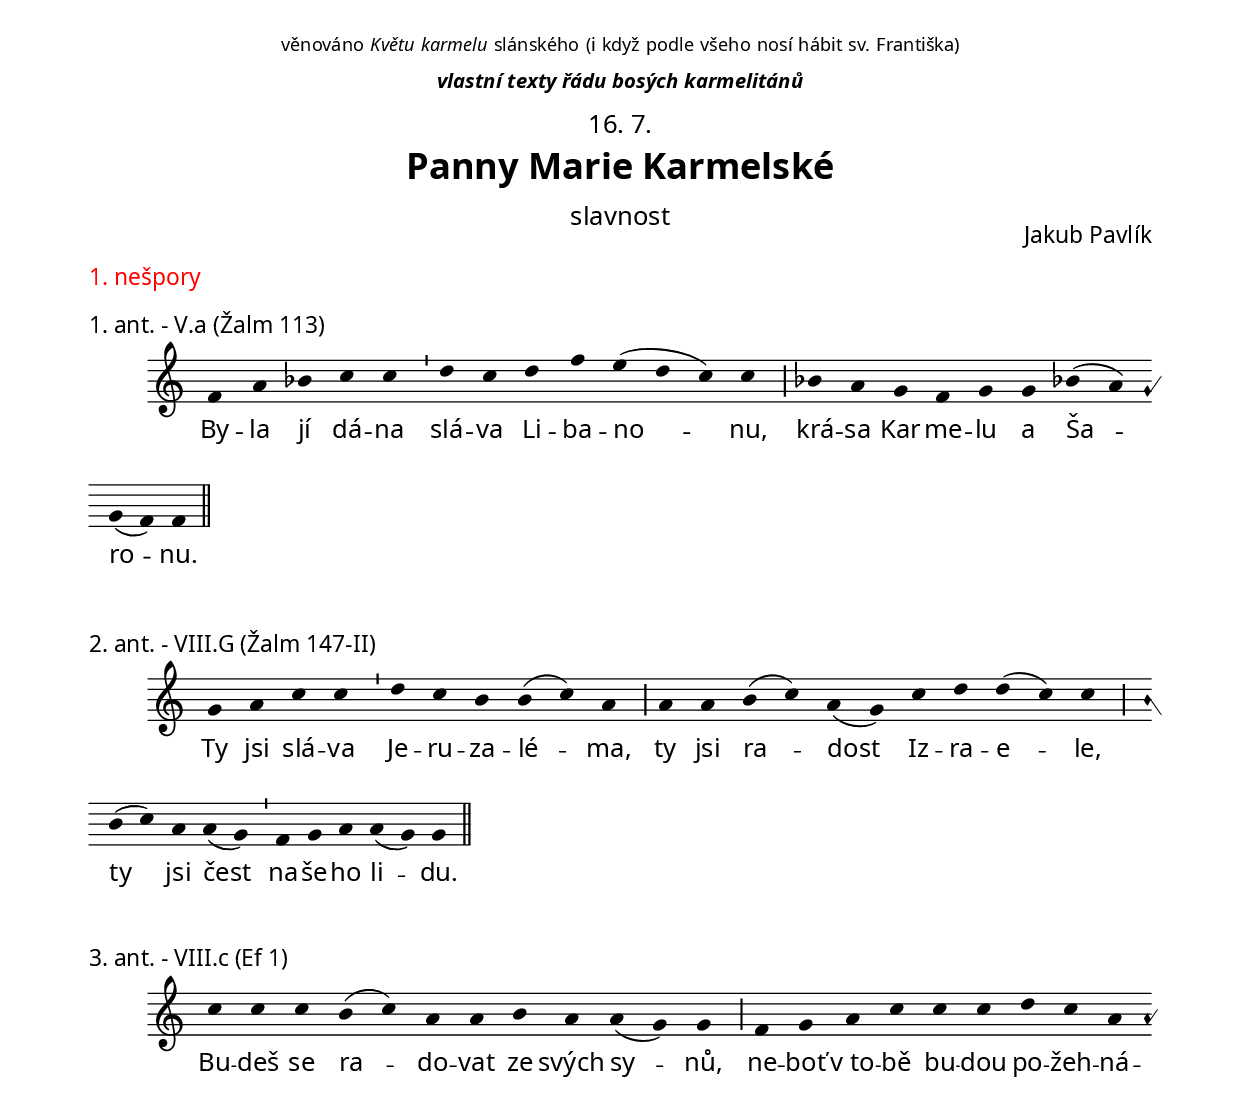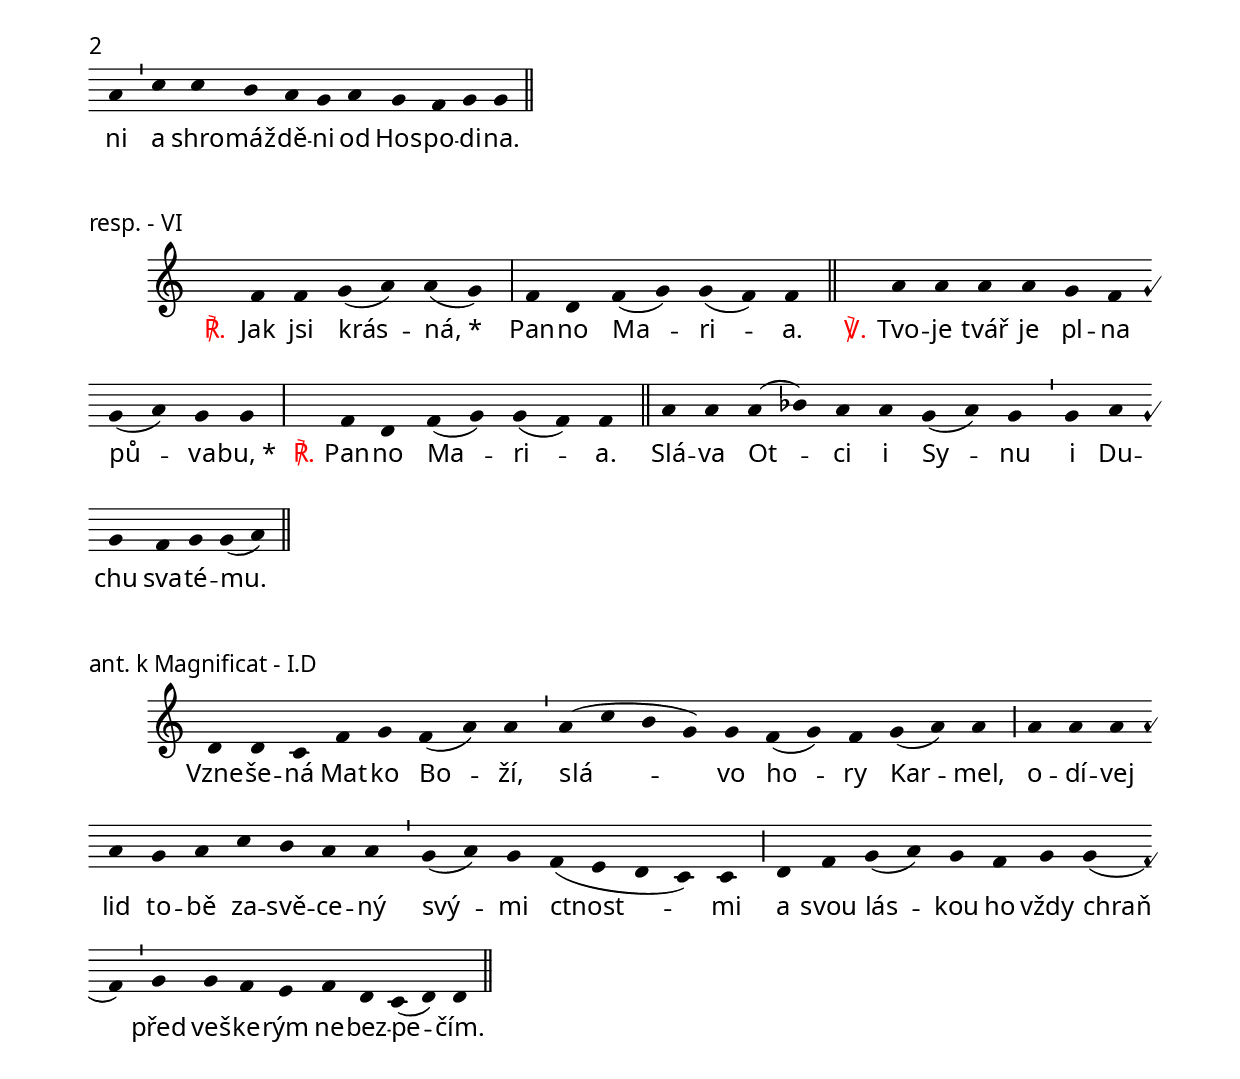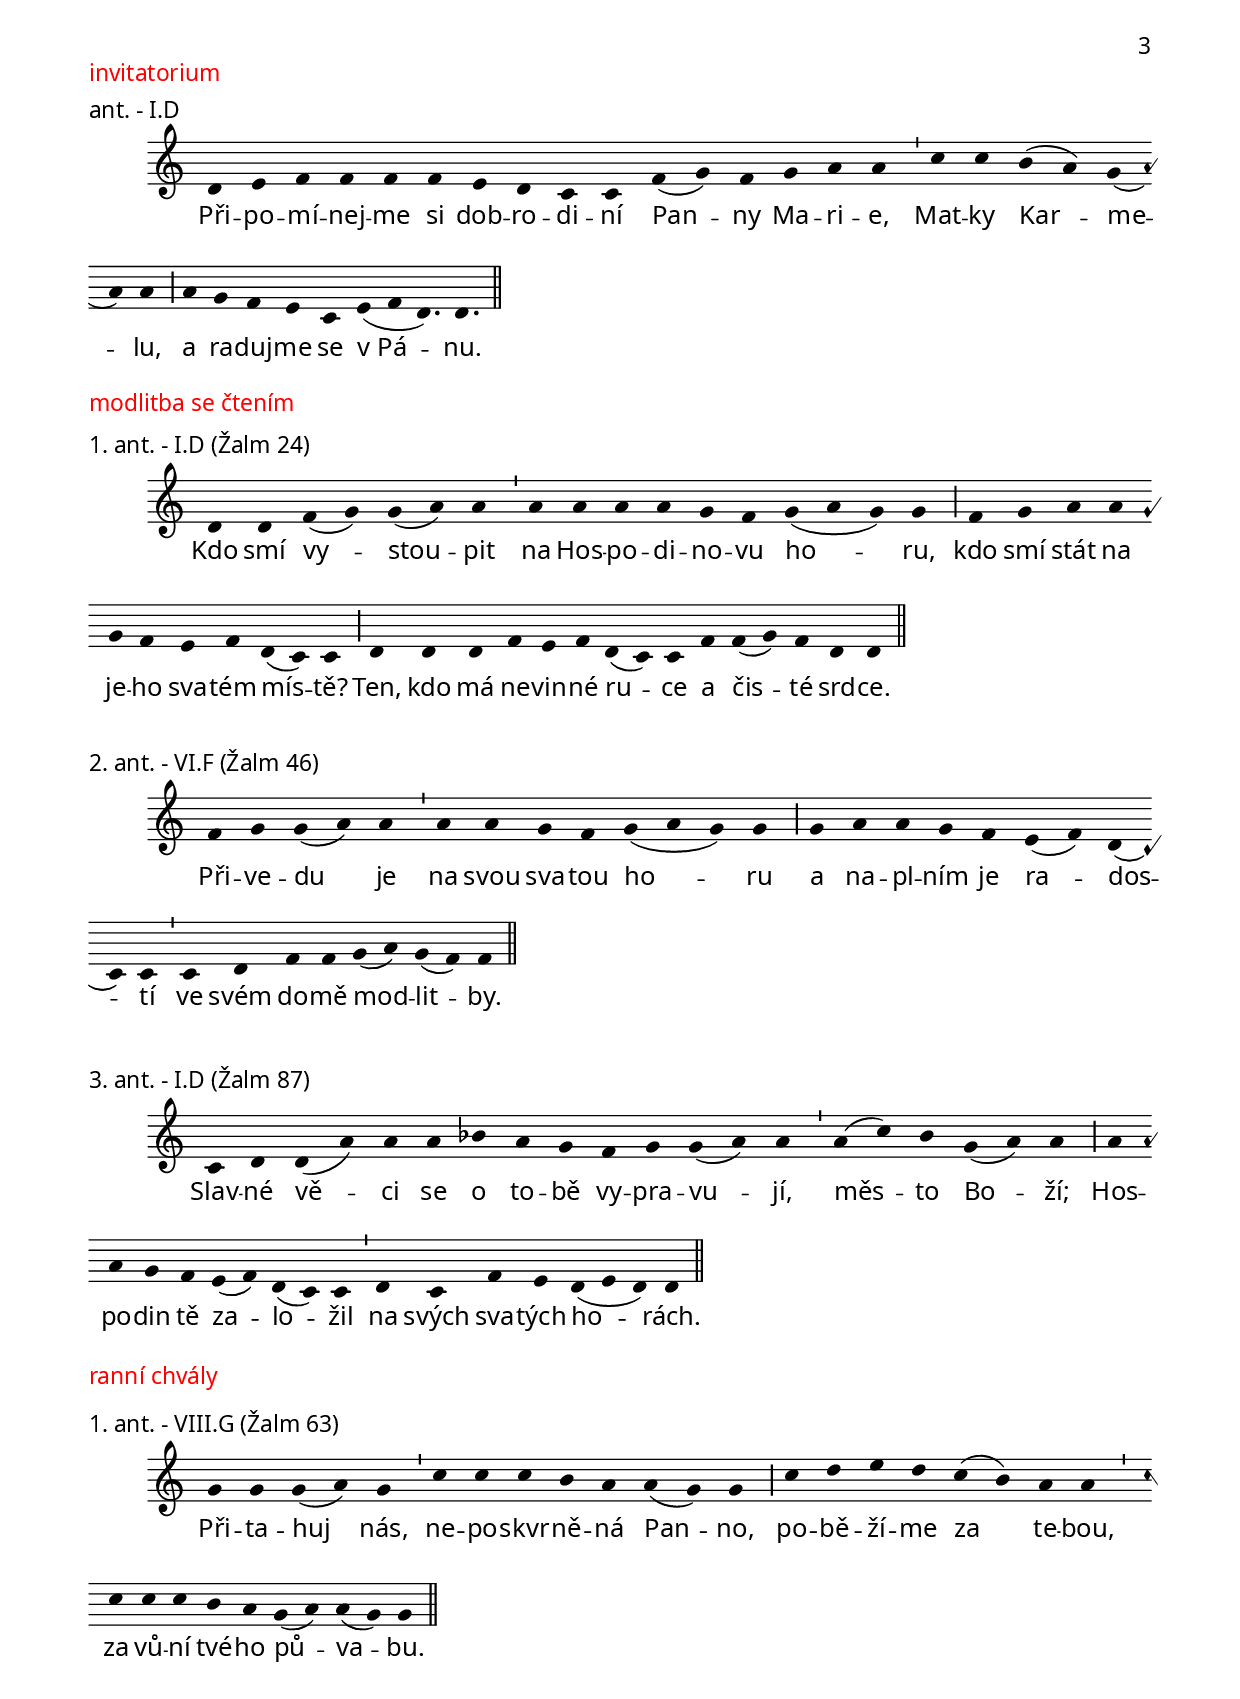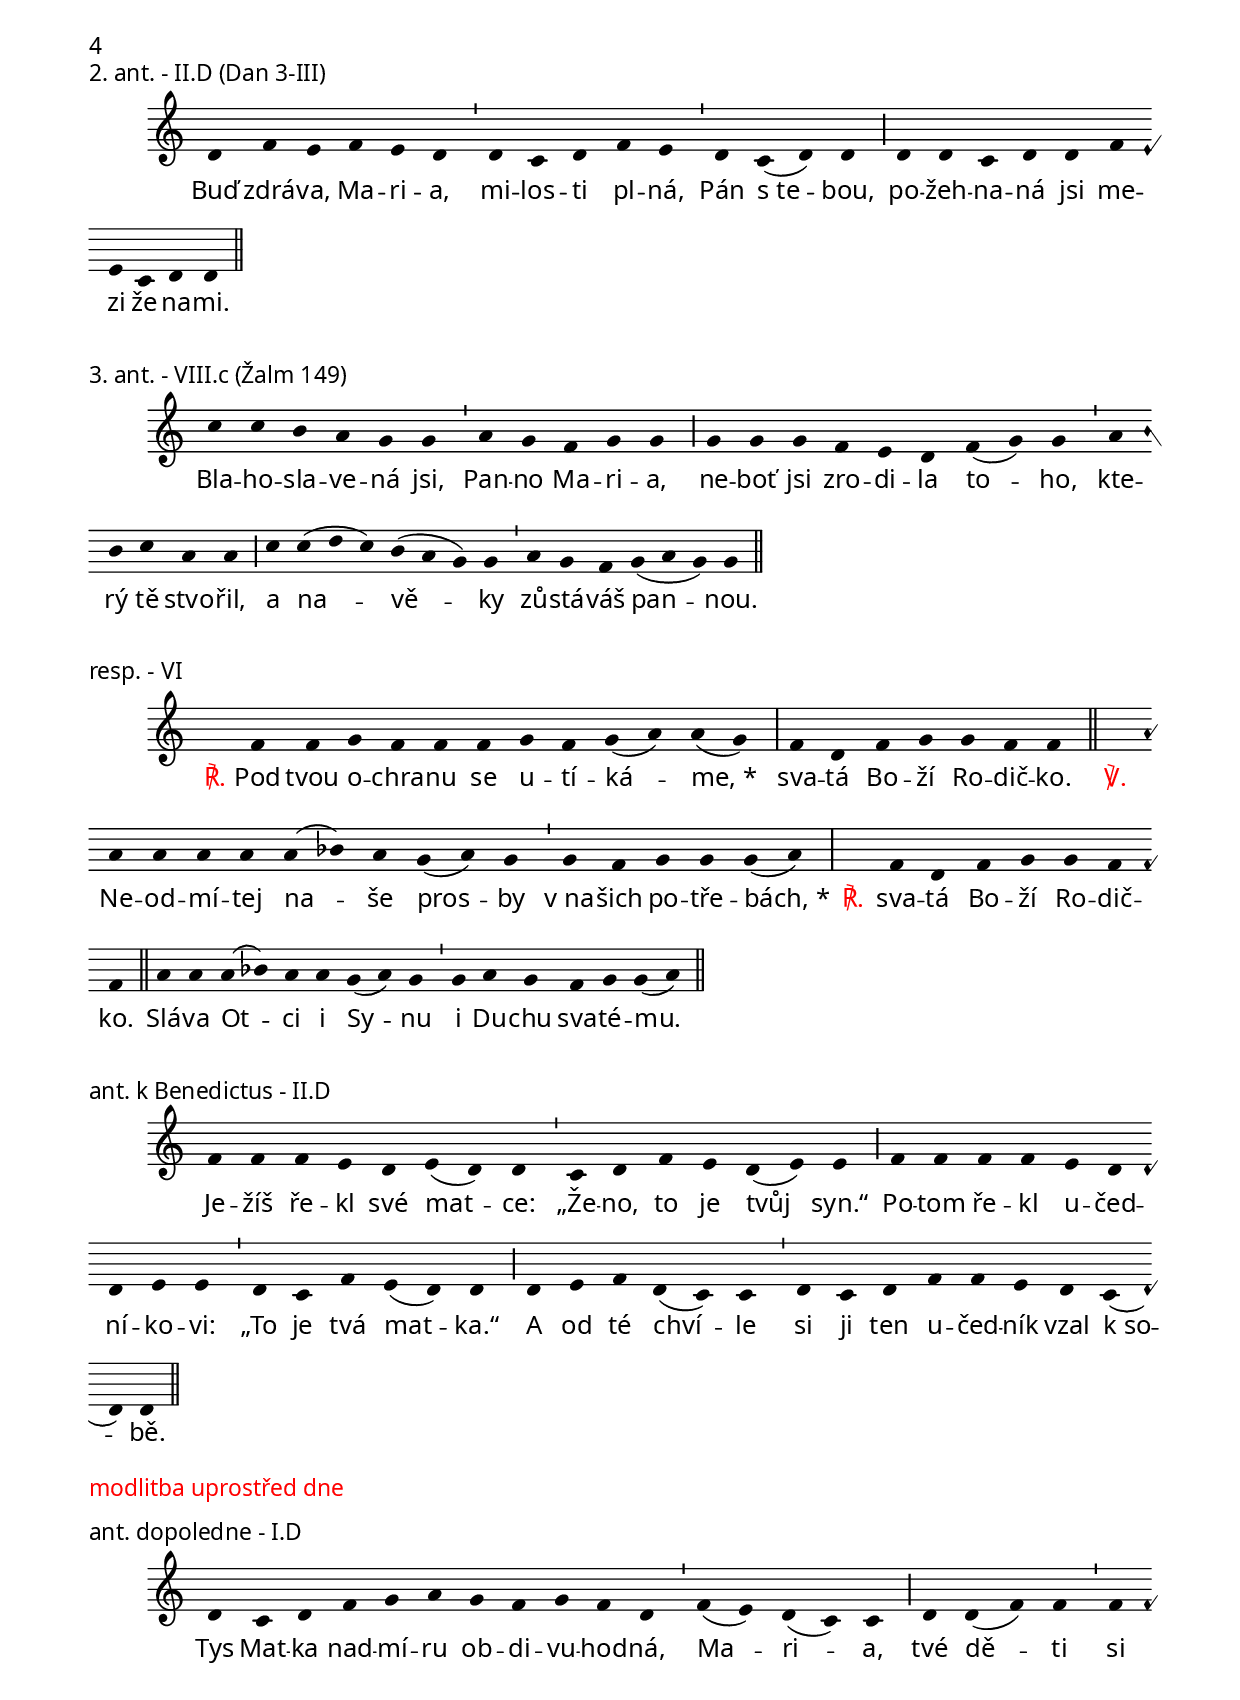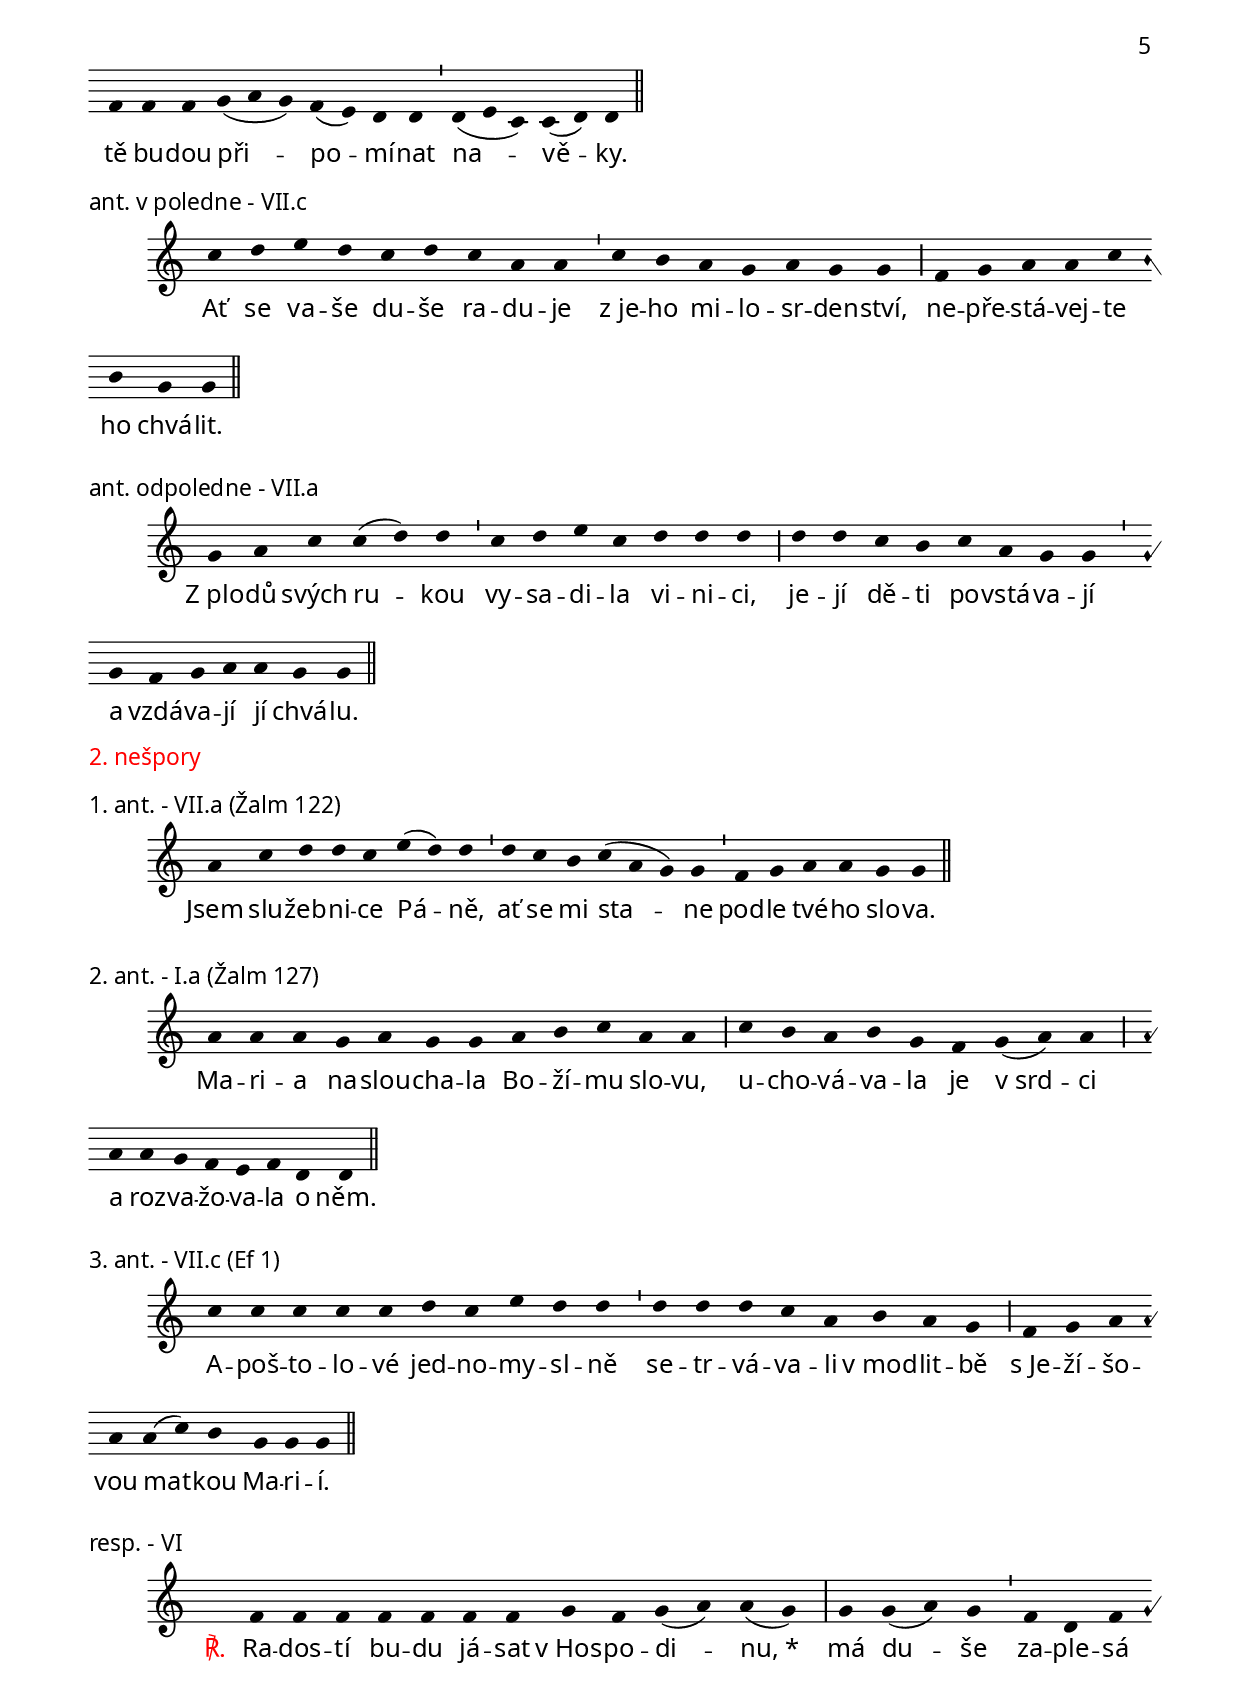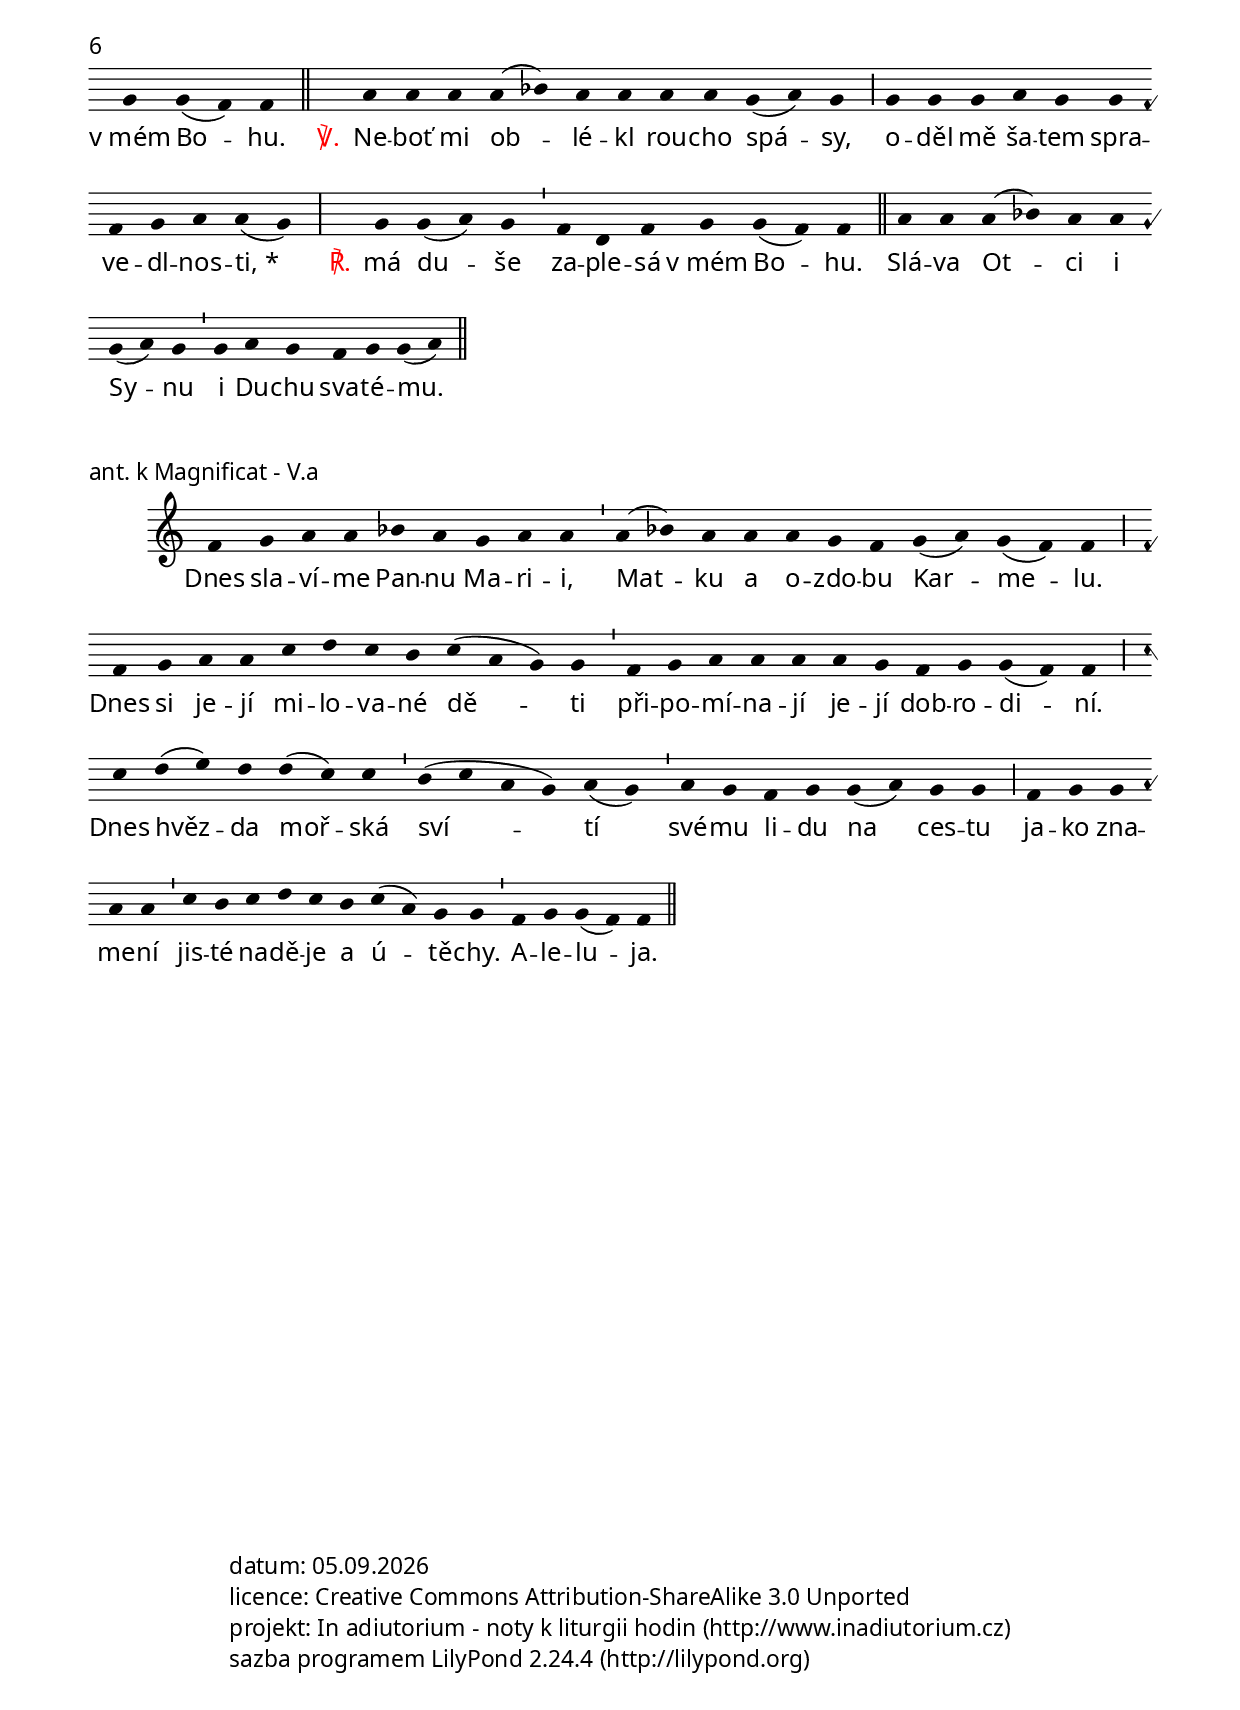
\version "2.19.80"

\include "../../spolecne.ly"
\include "../../spolecne/reholni.ly"
\include "../../dilyresponsorii.ly"
\version "2.12.0"

textyOCD = "vlastní texty řádu bosých karmelitánů"


\header {
  title = \markup\titleSvatek
            "Panny Marie Karmelské"
            slavnost
            "16. 7."
            \textyOCD
  composer = "Jakub Pavlík"
  dedication = \markup\tiny{
    věnováno
    \with-url #"https://commons.wikimedia.org/wiki/File:Slan%C3%BD,_kl%C3%A1%C5%A1ter_kostel_Nejsv.Trojice_detail_(2).JPG" {
      \italic{Květu karmelu} slánského
    }
    (i když podle všeho nosí hábit sv. Františka)
  }
}

\markup {\nadpisHodinka {"1. nešpory"}}

\score {
  \relative c' {
    \choralniRezim
    f4 a bes c c \barMin
    d c d f e( d c) c \barMaior
    bes a g f g g bes( a) g( f) f \barFinalis
  }
  \addlyrics {
    By -- la jí dá -- na
    slá -- va Li -- ba -- no -- nu,
    krá -- sa Kar -- me -- lu a Ša -- ro -- nu.
  }
  \header {
    quid = "1. ant."
    modus = "V"
    differentia = "a"
    psalmus = "Žalm 113"
    id = "1ne-a1"
    piece = \markup\sestavTitulek
  }
}

\score {
  \relative c'' {
    \choralniRezim
    g4 a c c \barMin d4 c b b( c) a \barMaior
    a a b( c) a( g) c d d( c) c \barMaior
    b( c) a a( g) \barMin f4 g a a( g) g \barFinalis
  }
  \addlyrics {
    Ty jsi slá -- va Je -- ru -- za -- lé -- ma,
    ty jsi ra -- dost Iz -- ra -- e -- le,
    ty jsi čest na -- še -- ho li -- du.
  }
  \header {
    quid = "2. ant."
    modus = "VIII"
    differentia = "G"
    psalmus = "Žalm 147-II"
    fial = "commune/commune_maria.ly#rch-a2?-aleluja"
    id = "1ne-a2"
    piece = \markup\sestavTitulek
  }
}

\score {
  \relative c'' {
    \choralniRezim
    c4 c c b( c) a a b a a( g) g \barMaior
    f g a c c c d c a a \barMin
    c c b a g a g f g g \barFinalis
  }
  \addlyrics {
    Bu -- deš se ra -- do -- vat ze svých sy -- nů,
    ne -- boť v_to -- bě bu -- dou po -- žeh -- ná -- ni
    a shro -- máž -- dě -- ni od Hos -- po -- di -- na.
  }
  \header {
    quid = "3. ant."
    modus = "VIII"
    differentia = "c"
    psalmus = "Ef 1"
    id = "1ne-a3"
    piece = \markup\sestavTitulek
  }
}

\score {
  \relative c' {
    \choralniRezim

    % R
    \neviditelna f
    f4 f g( a) a( g) \barMax
    f d f( g) g( f) f \barFinalis
    % V
    \neviditelna a
    a4 a a a g f g( a) g g \barMax
    % R
    \neviditelna f
    f d f( g) g( f) f \barFinalis
    % Slava
    \respVIdoxologie \barFinalis
  }
  \addlyrics {
    \Response Jak jsi krás -- ná,_* Pan -- no Ma -- ri -- a.
    \Verse Tvo -- je tvář je pl -- na pů -- va -- bu,_*
    \Response Pan -- no Ma -- ri -- a.
    \textRespDoxologie
  }
  \header {
    quid = "resp."
    modus = "VI"
    id = "1ne-r"
    piece = \markup {\sestavTitulekResp}
  }
}

\score {
  \relative c' {
    \choralniRezim
    d4 d c f g f( a) a \barMin
    a( c b g) g f( g) f g( a) a \barMaior
    a a a a g a c b a a \barMin
    g( a) g f( e d c) c \barMaior
    d f g( a) g f g g( f) \barMin
    g g f e f d c( d) d \barFinalis
  }
  \addlyrics {
    Vzne -- še -- ná Mat -- ko Bo -- ží,
    slá -- vo ho -- ry Kar -- mel,
    o -- dí -- vej lid to -- bě za -- svě -- ce -- ný
    svý -- mi ctnost -- mi
    a svou lás -- kou ho vždy chraň
    před veš -- ke -- rým ne -- bez -- pe -- čím.
  }
  \header {
    quid = "ant. k Magnificat"
    modus = "I"
    differentia = "D"
    psalmus = ""
    id = "1ne-amag"
    piece = \markup {\sestavTitulekBezZalmu}
  }
}

\pageBreak % ZLOM

\markup {\nadpisHodinka {"invitatorium"}}

\score {
  \relative c' {
    \choralniRezim
    d4 e f f f f e d c c f( g) f g a a \barMin
    c c b( a) g( a) a \barMaior
    a g f e c e( f d4.) d \barFinalis
  }
  \addlyrics {
    Při -- po -- mí -- nej -- me si dob -- ro -- di -- ní Pan -- ny Ma -- ri -- e,
    Mat -- ky Kar -- me -- lu,
    a ra -- duj -- me se v_Pá -- nu.
  }
  \header {
    quid = "ant."
    modus = "I"
    differentia = "D"
    psalmus = ""
    id = "invit"
    piece = \markup\sestavTitulekBezZalmu
  }
}

\markup {\nadpisHodinka {"modlitba se čtením"}}

\score {
  \relative c' {
    \choralniRezim
    d4 d f( g) g( a) a \barMin
    a a a a g f g( a g) g \barMaior
    f g a a g f e f d( c) c \barMaior
    d d d f e f d( c) c f f( g) f d d \barFinalis
  }
  \addlyrics {
    Kdo smí vy -- stou -- pit
    na Hos -- po -- di -- no -- vu ho -- ru,
    kdo smí stát na je -- ho sva -- tém mís -- tě?
    Ten, kdo má ne -- vin -- né ru -- ce a čis -- té srd -- ce.
  }
  \header {
    quid = "1. ant."
    modus = "I"
    differentia = "D"
    psalmus = "Žalm 24"
    id = "mc-a1"
    piece = \markup\sestavTitulek
  }
}

\score {
  \relative c' {
    \choralniRezim
    f4 g g( a) a \barMin
    a a g f g( a g) g \barMaior
    g a a g f e( f) d( c) c \barMin
    c d f f g( a) g( f) f \barFinalis
  }
  \addlyrics {
    Při -- ve -- du je
    na svou sva -- tou ho -- ru
    a na -- pl -- ním je ra -- dos -- tí
    ve svém do -- mě mod -- lit -- by.
  }
  \header {
    quid = "2. ant."
    modus = "VI"
    differentia = "F"
    psalmus = "Žalm 46"
    id = "mc-a2"
    piece = \markup\sestavTitulek
  }
}

\score {
  \relative c' {
    \choralniRezim
    c4 d d( a') a a bes a g f g g( a) a \barMin
    a( c) b g( a) a \barMaior
    a a g f e( f) d( c) c \barMin
    d c f e d( e d) d \barFinalis
  }
  \addlyrics {
    Slav -- né vě -- ci se o to -- bě vy -- pra -- vu -- jí,
    měs -- to Bo -- ží;
    Hos -- po -- din tě za -- lo -- žil
    na svých sva -- tých ho -- rách.
  }
  \header {
    quid = "3. ant."
    modus = "I"
    differentia = "D"
    psalmus = "Žalm 87"
    fial = "sanktoral/1208pmpocatebezposkvrny.ly#mc-a3?zacatek=14"
    id = "mc-a3"
    piece = \markup\sestavTitulek
  }
}

% antifonu pro vigilii breviar.cz (zatím?) nemá

\markup {\nadpisHodinka {"ranní chvály"}}

\score {
  \relative c'' {
    \choralniRezim
    g4 g g( a) g \barMin
    c c c b a a( g) g \barMaior
    c d e d c( b) a a \barMin
    c c c b a g( a) a( g) g \barFinalis
  }
  \addlyrics {
    Při -- ta -- huj nás,
    ne -- po -- skvr -- ně -- ná Pan -- no,
    po -- bě -- ží -- me za te -- bou,
    za vů -- ní tvé -- ho pů -- va -- bu.
  }
  \header {
    quid = "1. ant."
    modus = "VIII"
    differentia = "G"
    psalmus = "Žalm 63"
    fial = "sanktoral/1208pmpocatebezposkvrny.ly#rch-a3?jiny text"
    id = "rch-a1"
    piece = \markup\sestavTitulek
  }
}

\score {
  \relative c' {
    \choralniRezim
    d4 f e f e d \barMin
    d c d f e \barMin
    d c( d) d \barMaior
    d d c d d f e c d d \barFinalis
  }
  \addlyrics {
    Buď zdrá -- va, Ma -- ri -- a,
    mi -- los -- ti pl -- ná,
    Pán s_te -- bou,
    po -- žeh -- na -- ná jsi me -- zi že -- na -- mi.
  }
  \header {
    quid = "2. ant."
    modus = "II"
    differentia = "D"
    psalmus = "Dan 3-III"
    fial = "advent_antifony.ly#spol-sexta?konec=16"
    id = "rch-a2"
    piece = \markup\sestavTitulek
  }
}

\score {
  \relative c'' {
    \choralniRezim
    c4 c b a g g \barMin
    a g f g g \barMaior
    g g g f e d f( g) g \barMin
    a b c a a \barMaior
    c c( d c) b( a g) g \barMin
    a g f g( a g) g \barFinalis
  }
  \addlyrics {
    Bla -- ho -- sla -- ve -- ná jsi,
    Pan -- no Ma -- ri -- a,
    ne -- boť jsi zro -- di -- la to -- ho,
    kte -- rý tě stvo -- řil,
    a na -- vě -- ky
    zů -- stá -- váš pan -- nou.
  }
  \header {
    quid = "3. ant."
    modus = "VIII"
    differentia = "c"
    psalmus = "Žalm 149"
    fial = "commune/commune_maria.ly#1ne-a2?konec&-aleluja"
    id = "rch-a3"
    piece = \markup\sestavTitulek
  }
}

\score {
  \relative c' {
    \choralniRezim

    % R
    \neviditelna f
    f4 f g f f f g f g( a) a( g) \barMax
    f d f g g f f \barFinalis
    % V
    \neviditelna a
    a4 a a a a( bes) a g( a) g \barMin
    g f g g g( a) \barMax
    % R
    \neviditelna f
    f d f g g f f \barFinalis
    % Slava
    \respVIdoxologie \barFinalis
  }
  \addlyrics {
    \Response Pod tvou o -- chra -- nu se u -- tí -- ká -- me,_*
    sva -- tá Bo -- ží Ro -- dič -- ko.
    \Verse Ne -- od -- mí -- tej na -- še pros -- by
    v_na -- šich po -- tře -- bách,_*
    \Response sva -- tá Bo -- ží Ro -- dič -- ko.
    \textRespDoxologie
  }
  \header {
    quid = "resp."
    modus = "VI"
    id = "rch-r"
    piece = \markup {\sestavTitulekResp}
  }
}

\score {
  \relative c' {
    \choralniRezim
    f4 f f e d e( d) d \barMin
    c d f e d( e) e \barMaior
    f f f f e d d e e \barMin
    d c f e( d) d \barMaior
    d e f d( c) c \barMin
    d c d f f e d c( d) d \barFinalis
  }
  \addlyrics {
    Je -- žíš ře -- kl své mat -- ce:
    „Že -- no, to je tvůj syn.“
    Po -- tom ře -- kl u -- čed -- ní -- ko -- vi:
    „To je tvá mat -- ka.“
    A od té chví -- le
    si ji ten u -- čed -- ník vzal k_so -- bě.
  }
  \header {
    quid = "ant. k Benedictus"
    modus = "II"
    differentia = "D"
    psalmus = ""
    fial = "commune/commune_maria.ly#nona?zacatek"
    placet = "2 i s ohledem na příležitost by bylo vhodné připravit zpěvnější melodii -
    i za cenu oddělení od textově příbuzné antifony"
    id = "rch-aben"
    piece = \markup {\sestavTitulekBezZalmu}
  }
}

\markup {\nadpisHodinka {"modlitba uprostřed dne"}}

\score {
  \relative c' {
    \choralniRezim
    d4 c d f g a g f g f d \barMin
    f( e) d( c) c \barMaior
    d d( f) f \barMin
    f f f f g( a g) f( e) d d \barMin
    d( e c) c( d) d \barFinalis
  }
  \addlyrics {
    Tys Mat -- ka nad -- mí -- ru ob -- di -- vu -- hod -- ná,
    Ma -- ri -- a,
    tvé dě -- ti
    si tě bu -- dou při -- po -- mí -- nat
    na -- vě -- ky.
  }
  \header {
    quid = "ant. dopoledne"
    modus = "I"
    differentia = "D"
    psalmus = ""
    id = "tercie"
    piece = \markup\sestavTitulekBezZalmu
  }
}

\score {
  \relative c'' {
    \choralniRezim
    c4 d e d c d c a a \barMin
    c b a g a g g \barMaior
    f g a a c b g g \barFinalis
  }
  \addlyrics {
    Ať se va -- še du -- še ra -- du -- je
    z_je -- ho mi -- lo -- sr -- den -- ství,
    ne -- pře -- stá -- vej -- te ho chvá -- lit.
  }
  \header {
    quid = "ant. v poledne"
    modus = "VII"
    differentia = "c"
    psalmus = ""
    id = "sexta"
    piece = \markup\sestavTitulekBezZalmu
  }
}

\score {
  \relative c'' {
    \choralniRezim
    g4 a c c( d) d \barMin
    c d e c d d d \barMaior
    d d c b c a g g \barMin
    g f g a a g g \barFinalis
  }
  \addlyrics {
    Z_plo -- dů svých ru -- kou
    vy -- sa -- di -- la vi -- ni -- ci,
    je -- jí dě -- ti po -- vstá -- va -- jí
    a vzdá -- va -- jí jí chvá -- lu.
  }
  \header {
    quid = "ant. odpoledne"
    modus = "VII"
    differentia = "a"
    psalmus = ""
    id = "nona"
    piece = \markup\sestavTitulekBezZalmu
  }
}

\markup {\nadpisHodinka {"2. nešpory"}}

\score {
  \relative c'' {
    \choralniRezim
    a4 c d d c e( d) d \barMin
    d c b c( a g) g \barMin
    f g a a g g \barFinalis
  }
  \addlyrics {
    Jsem slu -- žeb -- ni -- ce Pá -- ně,
    ať se mi sta -- ne pod -- le tvé -- ho slo -- va.
  }
  \header {
    quid = "1. ant."
    modus = "VII"
    differentia = "a"
    psalmus = "Žalm 122"
    fial = "commune/commune_maria.ly#2ne-a2?-aleluja"
    id = "2ne-a1"
    piece = \markup\sestavTitulek
  }
}

\score {
  \relative c'' {
    \choralniRezim
    a4 a a g a g g a b c a a \barMaior
    c b a b g f g( a) a \barMaior
    a a g f e f d d \barFinalis
  }
  \addlyrics {
    Ma -- ri -- a na -- slou -- cha -- la Bo -- ží -- mu slo -- vu,
    u -- cho -- vá -- va -- la je v_srd -- ci
    a roz -- va -- žo -- va -- la o něm.
  }
  \header {
    quid = "2. ant."
    modus = "I"
    differentia = "a"
    psalmus = "Žalm 127"
    fial = "sanktoral/0716pmkarmelske.ly#amag?jiny text"
    id = "2ne-a2"
    piece = \markup\sestavTitulek
  }
}

\score {
  \relative c'' {
    \choralniRezim
    c4 c c c c d c e d d \barMin
    d d d c a b a g \barMaior
    f g a a a( c) b g g g \barFinalis
  }
  \addlyrics {
    A -- poš -- to -- lo -- vé jed -- no -- my -- sl -- ně
    se -- tr -- vá -- va -- li v_mod -- lit -- bě
    s_Je -- ží -- šo -- vou mat -- kou Ma -- ri -- í.
  }
  \header {
    quid = "3. ant."
    modus = "VII"
    differentia = "c"
    psalmus = "Ef 1"
    placet = "2 s _v modlitbě_ to nezní zdaleka tak dobře jako s _v modlitbách_"
    fial = "antifony/velikonoce_tyden7.ly#pa-amag?konec=26&-aleluja"
    id = "2ne-a3"
    piece = \markup\sestavTitulek
  }
}

\score {
  \relative c' {
    \choralniRezim

    % R
    \neviditelna f
    f4 f f f f f f g f g( a) a( g) \barMax
    g g( a) g \barMin f d f g g( f) f \barFinalis
    % V
    \neviditelna a
    a4 a a a( bes) a a a a g( a) g \barMaior
    g g g a g g f g a a( g) \barMax
    % R
    \neviditelna f
    g g( a) g \barMin f d f g g( f) f \barFinalis
    % Slava
    \respVIdoxologie \barFinalis
  }
  \addlyrics {
    \Response Ra -- dos -- tí bu -- du já -- sat v_Hos -- po -- di -- nu,_*
    má du -- še za -- ple -- sá v_mém Bo -- hu.
    \Verse Ne -- boť mi ob -- lé -- kl rou -- cho spá -- sy,
    o -- děl mě ša -- tem spra -- ve -- dl -- nos -- ti,_*
    \Response má du -- še za -- ple -- sá v_mém Bo -- hu.
    \textRespDoxologie
  }
  \header {
    quid = "resp."
    modus = "VI"
    id = "2ne-r"
    piece = \markup {\sestavTitulekResp}
  }
}

\score {
  \relative c' {
    \choralniRezim
    f4 g a a bes a g a a \barMin
    a( bes) a a a g f g( a) g( f) f \barMaior
    f g a a c d c b c( a g) g \barMin
    f g a a a a g f g g( f) f \barMaior
    c' d( e) d d( c) c \barMin
    b( c a g) a( g) \barMin a g f g g( a) g g \barMaior
    f g g a a \barMin c b c d c b c( a) g g \barMin
    f g g( f) f \barFinalis
  }
  \addlyrics {
    Dnes sla -- ví -- me Pan -- nu Ma -- ri -- i,
    Mat -- ku a o -- zdo -- bu Kar -- me -- lu.
    Dnes si je -- jí mi -- lo -- va -- né dě -- ti
    při -- po -- mí -- na -- jí je -- jí dob -- ro -- di -- ní.
    Dnes hvěz -- da moř -- ská
    sví -- tí své -- mu li -- du na ces -- tu
    ja -- ko zna -- me -- ní jis -- té na -- dě -- je a ú -- tě -- chy.
    A -- le -- lu -- ja.
  }
  \header {
    quid = "ant. k Magnificat"
    modus = "V"
    differentia = "a"
    psalmus = ""
    id = "2ne-amag"
    piece = \markup {\sestavTitulekBezZalmu}
  }
}
